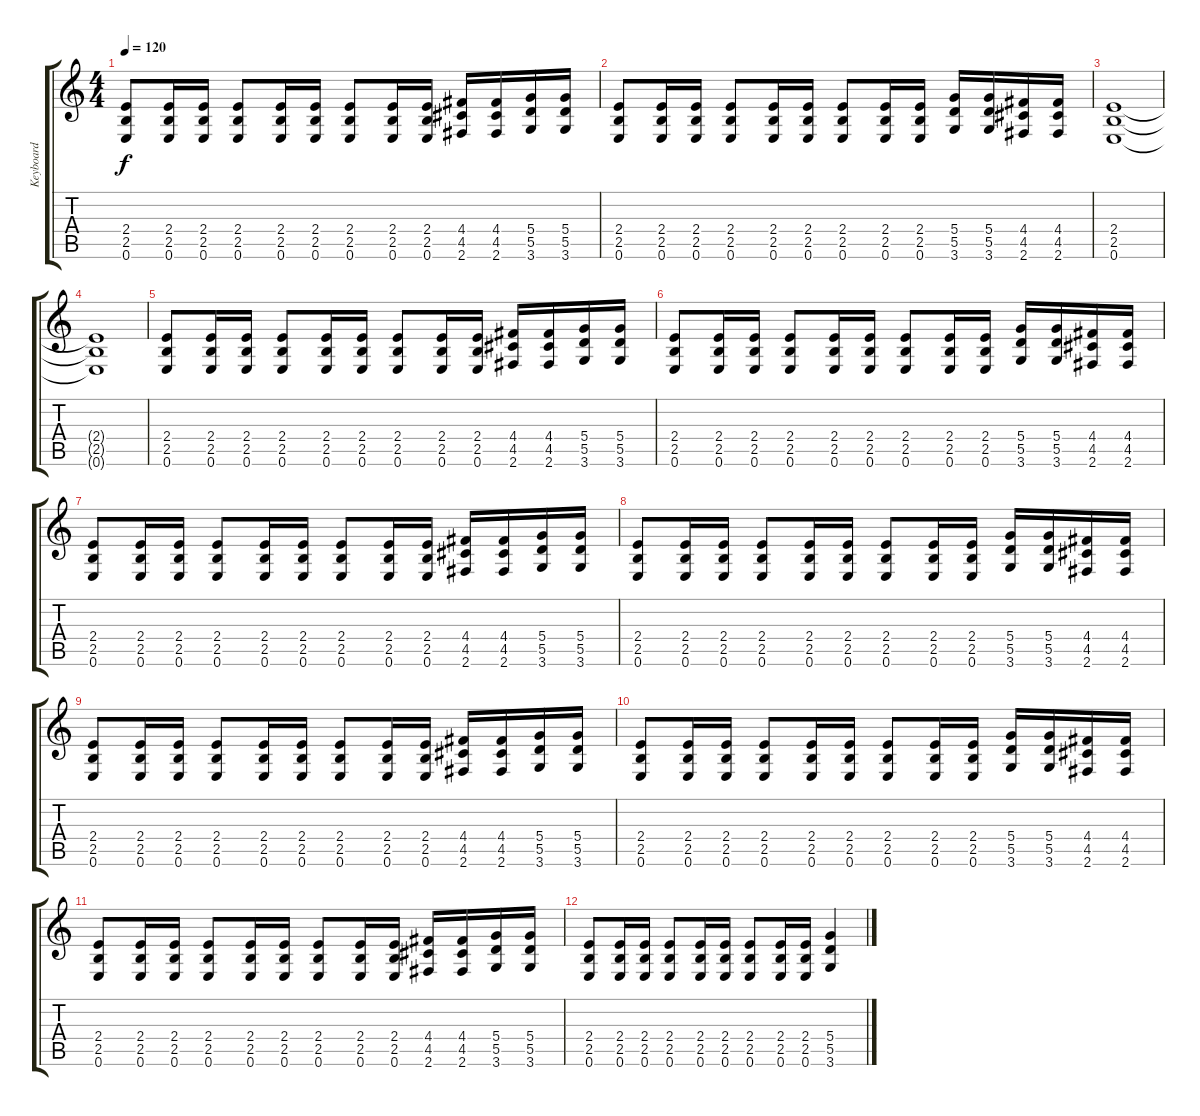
\track ("Keyboard" "Keyboard") {instrument distortionguitar}
\staff {score tabs}
\tuning (E4 B3 G3 D3 A2 E2) {hide}
\ts (4 4)
\tempo 120
\clef g2
\ks c
(2.4 2.5 0.6).8{dy f} (2.4 2.5 0.6).16 (2.4 2.5 0.6).16 (2.4 2.5 0.6).8 (2.4 2.5 0.6).16 (2.4 2.5 0.6).16 (2.4 2.5 0.6).8 (2.4 2.5 0.6).16 (2.4 2.5 0.6).16 (4.4 4.5 2.6).16 (4.4 4.5 2.6).16 (5.4 5.5 3.6).16 (5.4 5.5 3.6).16 |
(2.4 2.5 0.6).8 (2.4 2.5 0.6).16 (2.4 2.5 0.6).16 (2.4 2.5 0.6).8 (2.4 2.5 0.6).16 (2.4 2.5 0.6).16 (2.4 2.5 0.6).8 (2.4 2.5 0.6).16 (2.4 2.5 0.6).16 (5.4 5.5 3.6).16 (5.4 5.5 3.6).16 (4.4 4.5 2.6).16 (4.4 4.5 2.6).16 |
(2.4 2.5 0.6).1 |
(2.4{t} 2.5{t} 0.6{t}).1 |
(2.4 2.5 0.6).8 (2.4 2.5 0.6).16 (2.4 2.5 0.6).16 (2.4 2.5 0.6).8 (2.4 2.5 0.6).16 (2.4 2.5 0.6).16 (2.4 2.5 0.6).8 (2.4 2.5 0.6).16 (2.4 2.5 0.6).16 (4.4 4.5 2.6).16 (4.4 4.5 2.6).16 (5.4 5.5 3.6).16 (5.4 5.5 3.6).16 |
(2.4 2.5 0.6).8 (2.4 2.5 0.6).16 (2.4 2.5 0.6).16 (2.4 2.5 0.6).8 (2.4 2.5 0.6).16 (2.4 2.5 0.6).16 (2.4 2.5 0.6).8 (2.4 2.5 0.6).16 (2.4 2.5 0.6).16 (5.4 5.5 3.6).16 (5.4 5.5 3.6).16 (4.4 4.5 2.6).16 (4.4 4.5 2.6).16 |
(2.4 2.5 0.6).8 (2.4 2.5 0.6).16 (2.4 2.5 0.6).16 (2.4 2.5 0.6).8 (2.4 2.5 0.6).16 (2.4 2.5 0.6).16 (2.4 2.5 0.6).8 (2.4 2.5 0.6).16 (2.4 2.5 0.6).16 (4.4 4.5 2.6).16 (4.4 4.5 2.6).16 (5.4 5.5 3.6).16 (5.4 5.5 3.6).16 |
(2.4 2.5 0.6).8 (2.4 2.5 0.6).16 (2.4 2.5 0.6).16 (2.4 2.5 0.6).8 (2.4 2.5 0.6).16 (2.4 2.5 0.6).16 (2.4 2.5 0.6).8 (2.4 2.5 0.6).16 (2.4 2.5 0.6).16 (5.4 5.5 3.6).16 (5.4 5.5 3.6).16 (4.4 4.5 2.6).16 (4.4 4.5 2.6).16 |
(2.4 2.5 0.6).8 (2.4 2.5 0.6).16 (2.4 2.5 0.6).16 (2.4 2.5 0.6).8 (2.4 2.5 0.6).16 (2.4 2.5 0.6).16 (2.4 2.5 0.6).8 (2.4 2.5 0.6).16 (2.4 2.5 0.6).16 (4.4 4.5 2.6).16 (4.4 4.5 2.6).16 (5.4 5.5 3.6).16 (5.4 5.5 3.6).16 |
(2.4 2.5 0.6).8 (2.4 2.5 0.6).16 (2.4 2.5 0.6).16 (2.4 2.5 0.6).8 (2.4 2.5 0.6).16 (2.4 2.5 0.6).16 (2.4 2.5 0.6).8 (2.4 2.5 0.6).16 (2.4 2.5 0.6).16 (5.4 5.5 3.6).16 (5.4 5.5 3.6).16 (4.4 4.5 2.6).16 (4.4 4.5 2.6).16 |
(2.4 2.5 0.6).8 (2.4 2.5 0.6).16 (2.4 2.5 0.6).16 (2.4 2.5 0.6).8 (2.4 2.5 0.6).16 (2.4 2.5 0.6).16 (2.4 2.5 0.6).8 (2.4 2.5 0.6).16 (2.4 2.5 0.6).16 (4.4 4.5 2.6).16 (4.4 4.5 2.6).16 (5.4 5.5 3.6).16 (5.4 5.5 3.6).16 |
(2.4 2.5 0.6).8 (2.4 2.5 0.6).16 (2.4 2.5 0.6).16 (2.4 2.5 0.6).8 (2.4 2.5 0.6).16 (2.4 2.5 0.6).16 (2.4 2.5 0.6).8 (2.4 2.5 0.6).16 (2.4 2.5 0.6).16 (5.4 5.5 3.6).4
